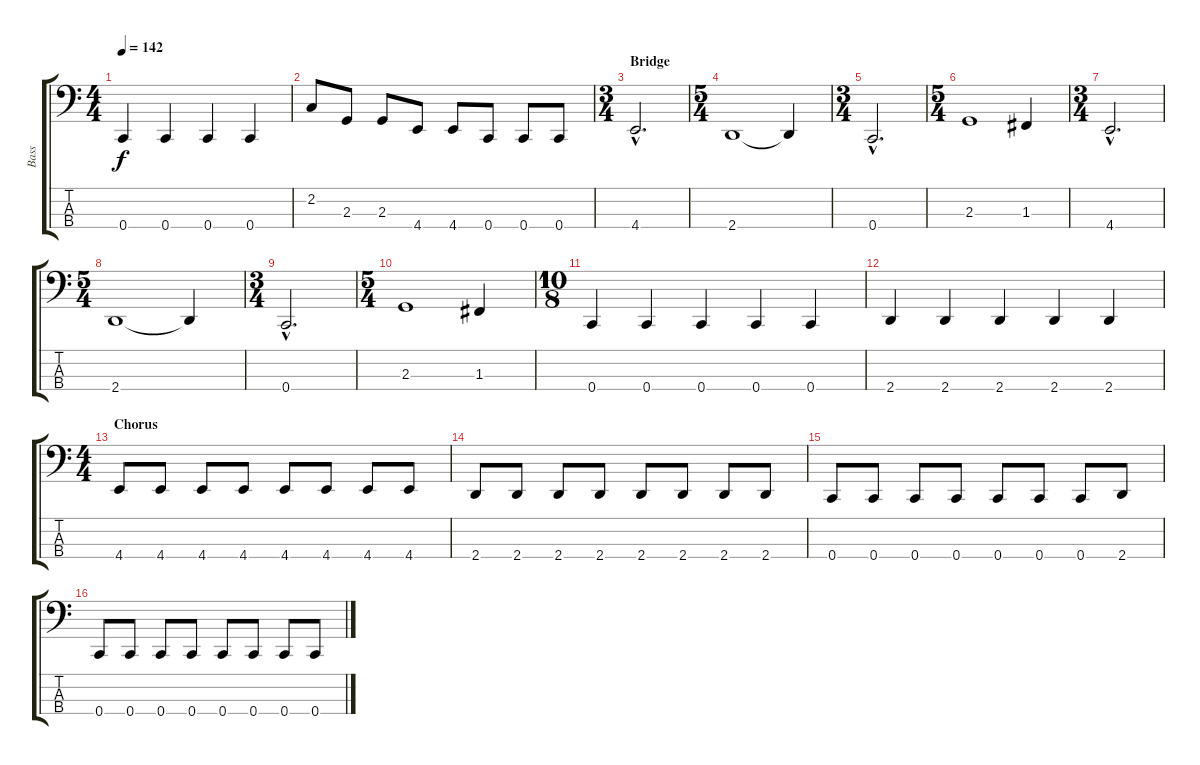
\track ("Bass" "Bass") {instrument electricbassfinger}
\staff {score tabs}
\tuning (Eb2 Bb1 F1 C1) {hide}
\ts (4 4)
\tempo 142
\clef f4
\ks c
0.4.4{dy f} 0.4.4 0.4.4 0.4.4 |
2.2.8 2.3.8 2.3.8 4.4.8 4.4.8 0.4.8 0.4.8 0.4.8 |
\ts (3 4)
\section ("" "Bridge")
4.4{hac}.2{d} |
\ts (5 4)
2.4.1 2.4{t}.4 |
\ts (3 4)
0.4{hac}.2{d} |
\ts (5 4)
2.3.1 1.3.4 |
\ts (3 4)
4.4{hac}.2{d} |
\ts (5 4)
2.4.1 2.4{t}.4 |
\ts (3 4)
0.4{hac}.2{d} |
\ts (5 4)
2.3.1 1.3.4 |
\ts (10 8)
0.4.4 0.4.4 0.4.4 0.4.4 0.4.4 |
2.4.4 2.4.4 2.4.4 2.4.4 2.4.4 |
\ts (4 4)
\section ("" "Chorus")
4.4.8 4.4.8 4.4.8 4.4.8 4.4.8 4.4.8 4.4.8 4.4.8 |
2.4.8 2.4.8 2.4.8 2.4.8 2.4.8 2.4.8 2.4.8 2.4.8 |
0.4.8 0.4.8 0.4.8 0.4.8 0.4.8 0.4.8 0.4.8 2.4.8 |
0.4.8 0.4.8 0.4.8 0.4.8 0.4.8 0.4.8 0.4.8 0.4.8
